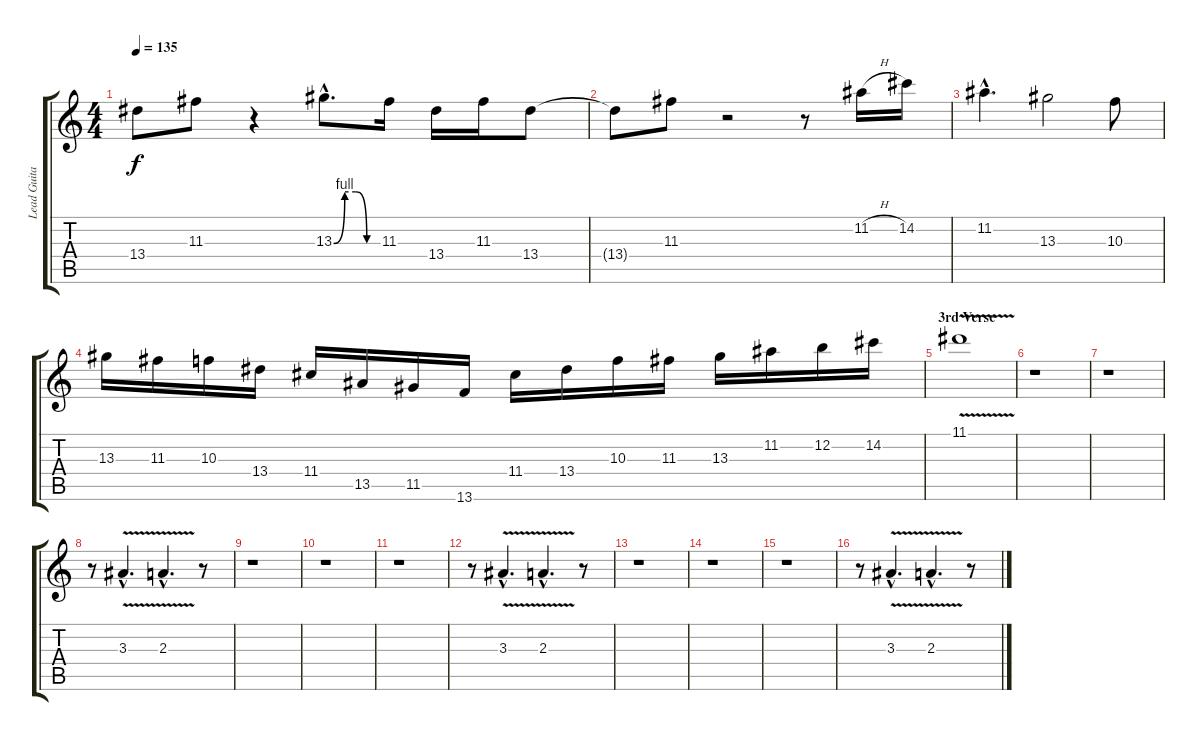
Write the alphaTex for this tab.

\track ("Lead Guitar" "Lead Guita") {instrument distortionguitar}
\staff {score tabs}
\tuning (E4 B3 G3 D3 A2 E2) {hide}
\ts (4 4)
\tempo 135
\clef g2
\ks c
13.4{t}.8{dy f} 11.3.8 r.4 13.3{be (custom 0 0 15 4 30 4 45 0 60 0) hac}.8{d} 11.3.16 13.4.16 11.3.16 13.4.8 |
13.4{t}.8 11.3.8 r.2 r.8 11.2{h}.16 14.2.16 |
11.2{hac}.4{d} 13.3.2 10.3.8 |
13.3.16 11.3.16 10.3.16 13.4.16 11.4.16 13.5.16 11.5.16 13.6.16 11.4.16 13.4.16 10.3.16 11.3.16 13.3.16 11.2.16 12.2.16 14.2.16 |
\section ("" "3rd Verse")
11.1{v}.1{volume 6} |
r.1 |
r.1 |
r.8{volume 12} 3.3{v hac}.4{d} 2.3{v hac}.4{d} r.8 |
r.1 |
r.1 |
r.1 |
r.8 3.3{v hac}.4{d} 2.3{v hac}.4{d} r.8 |
r.1 |
r.1 |
r.1 |
r.8 3.3{v hac}.4{d} 2.3{v hac}.4{d} r.8
